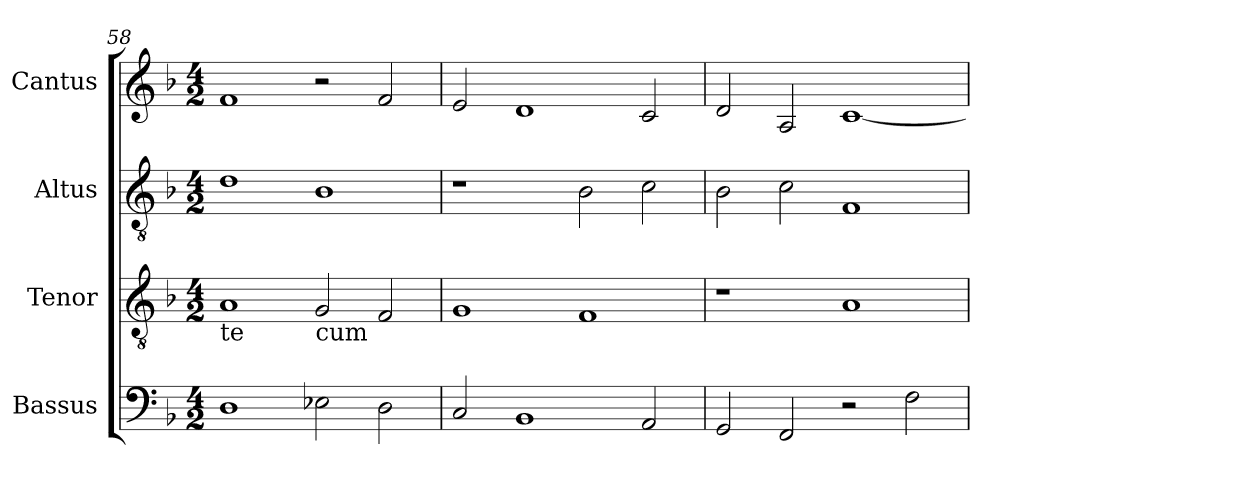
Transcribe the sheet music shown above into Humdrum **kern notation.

**kern	**kern	**kern	**kern
*part4	*part3	*part2	*part1
*staff4	*staff3	*staff2	*staff1
*I"Bassus	*I"Tenor	*I"Altus	*I"Cantus
!!LO:PB:g=z
*clefF4	*clefGv2	*clefGv2	*clefG2
*k[b-]	*k[b-]	*k[b-]	*k[b-]
*F:	*F:	*F:	*F:
*M4/2	*M4/2	*M4/2	*M4/2
=58	=58	=58	=58
!	!LO:TX:b:t=te	!	!
1D	1A	1d	1f
!	!LO:TX:b:t=cum	!	!
2E-\	2G/	1B-	2r
2D\	2F/	.	2f/
=59	=59	=59	=59
2C/	1G	1r	2e/
1BB-	.	.	1d
.	1F	2B-\	.
2AA/	.	2c\	2c/
=60	=60	=60	=60
2GG/	1r	2B-\	2d/
2FF/	.	2c\	2A/
2r	1A	1F	[<1c
2F\	.	.	.
=	=	=	=
*-	*-	*-	*-
